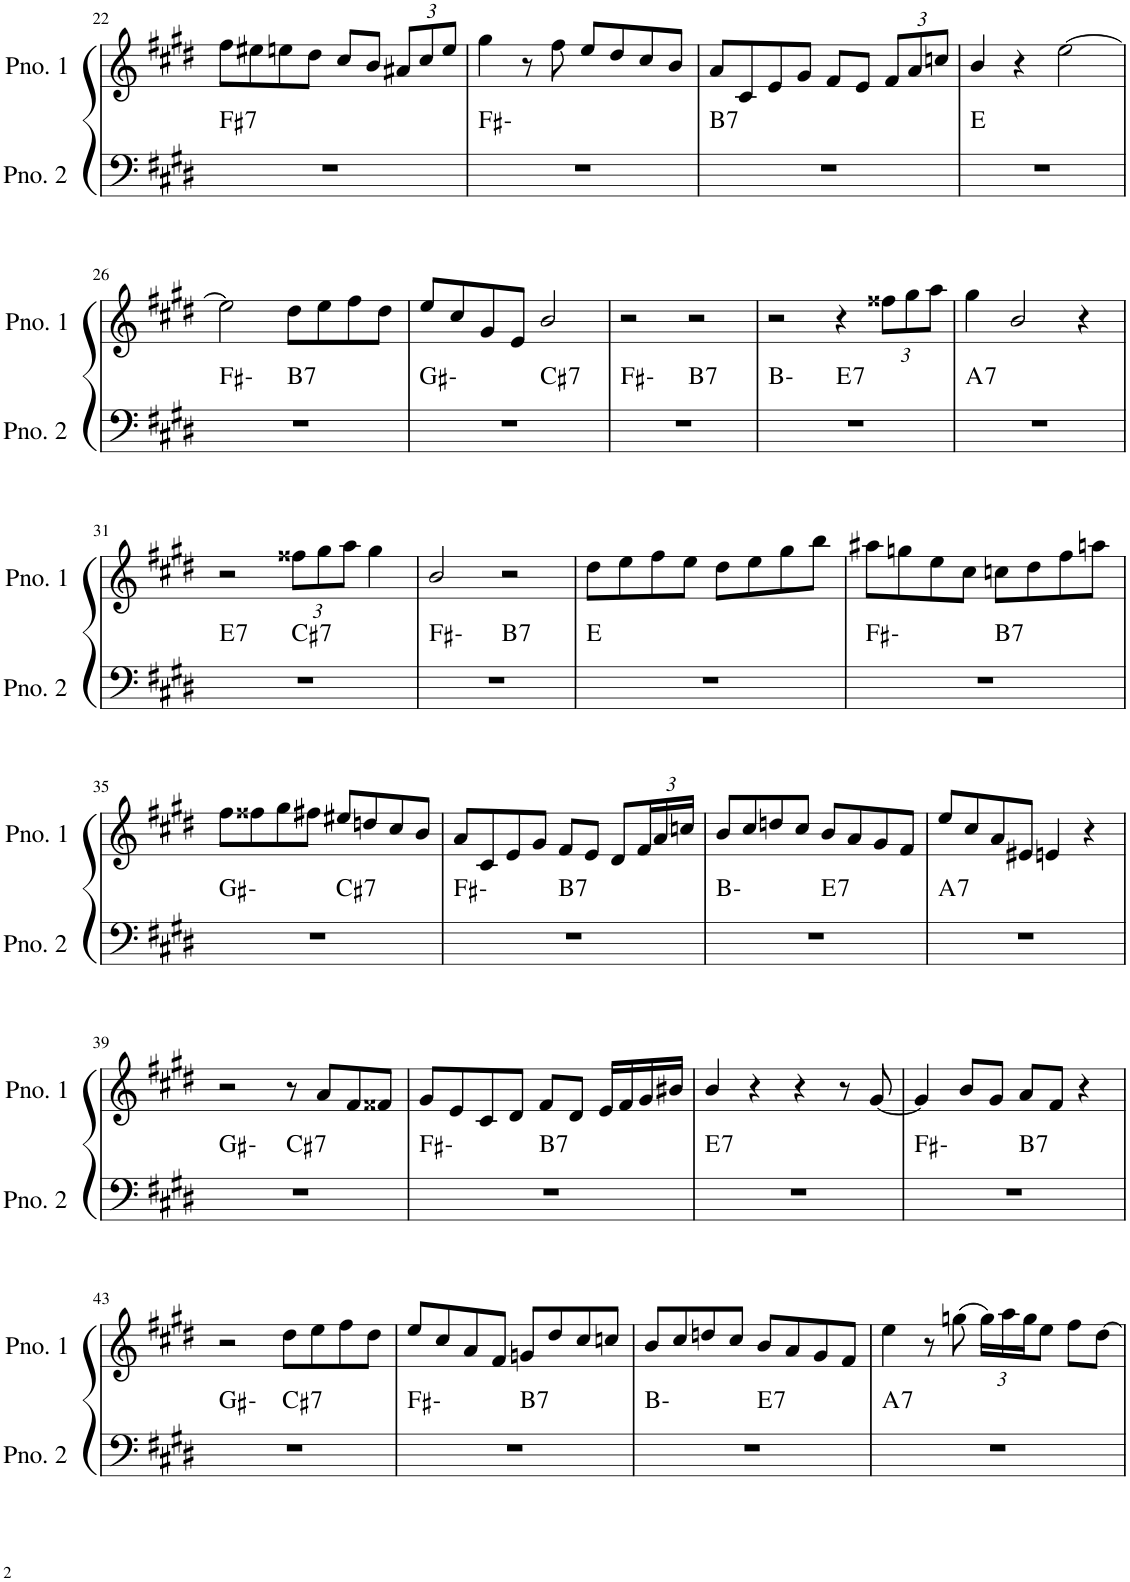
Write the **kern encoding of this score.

**kern	**harte	**kern
*part2	*part2	*part1
*staff2	*	*staff1
*I"ピアノ 2	*	*I"ピアノ 1
!!LO:PB:g=z
*clefF4	*	*clefG2
*k[f#c#g#d#]	*	*k[f#c#g#d#]
*M4/4	*	*M4/4
=22	=22	=22
!	!LO:H:kt=7	!
1r	F#:7	8ff#\L
.	.	8ee#X\
.	.	8een\
.	.	8dd#\J
.	.	8cc#/L
.	.	8b/J
*	*	*Xbrackettup
.	.	12a#X/L
.	.	12cc#/
.	.	12ee/J
=23	=23	=23
1r	F#:min	4gg#\
.	.	8r
.	.	8ff#\
.	.	8ee/L
.	.	8dd#/
.	.	8cc#/
.	.	8b/J
=24	=24	=24
!	!LO:H:kt=7	!
1r	B:7	8a/L
.	.	8c#/
.	.	8e/
.	.	8g#/J
.	.	8f#/L
.	.	8e/J
.	.	12f#/L
.	.	12a/
.	.	12ccn/J
=25	=25	=25
1r	E:maj	4b/
.	.	4r
.	.	[2ee\
!!LO:LB:g=z
=26	=26	=26
*^	*	*
1r	2ryy	F#:min	2ee\]
!	!	!LO:H:kt=7	!
.	2ryy	B:7	8dd#\L
.	.	.	8ee\
.	.	.	8ff#\
.	.	.	8dd#\J
=27	=27	=27	=27
1r	2ryy	G#:min	8ee/L
.	.	.	8cc#/
.	.	.	8g#/
.	.	.	8e/J
!	!	!LO:H:kt=7	!
.	2ryy	C#:7	2b/
=28	=28	=28	=28
1r	2ryy	F#:min	2r
!	!	!LO:H:kt=7	!
.	2ryy	B:7	2r
=29	=29	=29	=29
1r	2ryy	B:min	2r
!	!	!LO:H:kt=7	!
.	2ryy	E:7	4r
.	.	.	12ff##X\L
.	.	.	12gg#\
.	.	.	12aa\J
=30	=30	=30	=30
!	!	!LO:H:kt=7	!
*v	*v	*	*
1r	A:7	4gg#\
.	.	2b/
.	.	4r
!!LO:LB:g=z
=31	=31	=31
!	!LO:H:kt=7	!
*^	*	*
1r	2ryy	E:7	2r
!	!	!LO:H:kt=7	!
.	2ryy	C#:7	12ff##X\L
.	.	.	12gg#\
.	.	.	12aa\J
.	.	.	4gg#\
=32	=32	=32	=32
1r	2ryy	F#:min	2b/
!	!	!LO:H:kt=7	!
.	2ryy	B:7	2r
*v	*v	*	*
=33	=33	=33
1r	E:maj	8dd#\L
.	.	8ee\
.	.	8ff#\
.	.	8ee\J
.	.	8dd#\L
.	.	8ee\
.	.	8gg#\
.	.	8bb\J
=34	=34	=34
*^	*	*
1r	2ryy	F#:min	8aa#X\L
.	.	.	8ggn\
.	.	.	8ee\
.	.	.	8cc#\J
!	!	!LO:H:kt=7	!
.	2ryy	B:7	8ccn\L
.	.	.	8dd#\
.	.	.	8ff#\
.	.	.	8aan\J
!!LO:LB:g=z
=35	=35	=35	=35
1r	2ryy	G#:min	8ff#\L
.	.	.	8ff##X\
.	.	.	8gg#\
.	.	.	8ff#X\J
!	!	!LO:H:kt=7	!
.	2ryy	C#:7	8ee#X/L
.	.	.	8ddn/
.	.	.	8cc#/
.	.	.	8b/J
=36	=36	=36	=36
1r	2ryy	F#:min	8a/L
.	.	.	8c#/
.	.	.	8e/
.	.	.	8g#/J
!	!	!LO:H:kt=7	!
.	2ryy	B:7	8f#/L
.	.	.	8e/J
.	.	.	8d#/L
.	.	.	24f#/L
.	.	.	24a/
.	.	.	24ccn/JJ
=37	=37	=37	=37
1r	2ryy	B:min	8b/L
.	.	.	8cc#/
.	.	.	8ddn/
.	.	.	8cc#/J
!	!	!LO:H:kt=7	!
.	2ryy	E:7	8b/L
.	.	.	8a/
.	.	.	8g#/
.	.	.	8f#/J
=38	=38	=38	=38
!	!	!LO:H:kt=7	!
*v	*v	*	*
1r	A:7	8ee/L
.	.	8cc#/
.	.	8a/
.	.	8e#X/J
.	.	4en/
.	.	4r
!!LO:LB:g=z
=39	=39	=39
*^	*	*
1r	2ryy	G#:min	2r
!	!	!LO:H:kt=7	!
.	2ryy	C#:7	8r
.	.	.	8a/L
.	.	.	8f#/
.	.	.	8f##X/J
=40	=40	=40	=40
1r	2ryy	F#:min	8g#/L
.	.	.	8e/
.	.	.	8c#/
.	.	.	8d#/J
!	!	!LO:H:kt=7	!
.	2ryy	B:7	8f#/L
.	.	.	8d#/J
.	.	.	16e/LL
.	.	.	16f#/
.	.	.	16g#/
.	.	.	16b#X/JJ
=41	=41	=41	=41
!	!	!LO:H:kt=7	!
*v	*v	*	*
1r	E:7	4b/
.	.	4r
.	.	4r
.	.	8r
.	.	[8g#/
=42	=42	=42
*^	*	*
1r	2ryy	F#:min	4g#/]
.	.	.	8b/L
.	.	.	8g#/J
!	!	!LO:H:kt=7	!
.	2ryy	B:7	8a/L
.	.	.	8f#/J
.	.	.	4r
!!LO:LB:g=z
=43	=43	=43	=43
1r	2ryy	G#:min	2r
!	!	!LO:H:kt=7	!
.	2ryy	C#:7	8dd#\L
.	.	.	8ee\
.	.	.	8ff#\
.	.	.	8dd#\J
=44	=44	=44	=44
1r	2ryy	F#:min	8ee/L
.	.	.	8cc#/
.	.	.	8a/
.	.	.	8f#/J
!	!	!LO:H:kt=7	!
.	2ryy	B:7	8gn/L
.	.	.	8dd#/
.	.	.	8cc#/
.	.	.	8ccn/J
=45	=45	=45	=45
1r	2ryy	B:min	8b/L
.	.	.	8cc#/
.	.	.	8ddn/
.	.	.	8cc#/J
!	!	!LO:H:kt=7	!
.	2ryy	E:7	8b/L
.	.	.	8a/
.	.	.	8g#/
.	.	.	8f#/J
=46	=46	=46	=46
!	!	!LO:H:kt=7	!
*v	*v	*	*
1r	A:7	4ee\
.	.	8r
.	.	(8ggn\
.	.	24gg\LL)
.	.	24aa\
.	.	24gg\J
.	.	8ee\J
.	.	8ff#\L
.	.	[8dd#\J
=	=	=
*-	*-	*-
